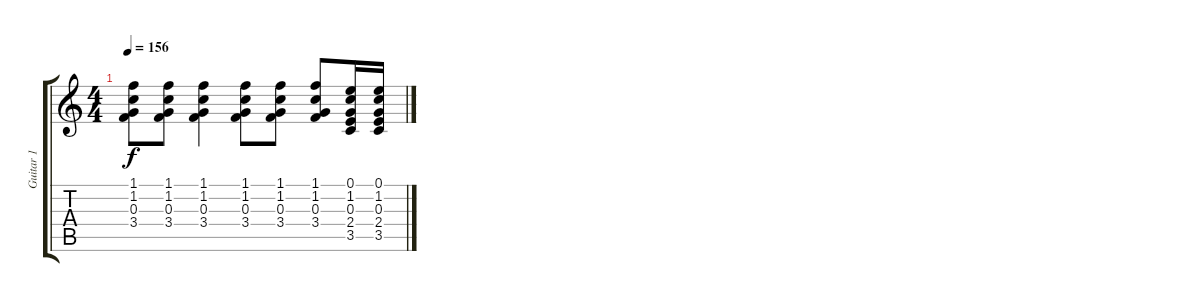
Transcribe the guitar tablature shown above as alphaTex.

\track ("Guitar 1" "Guitar 1") {instrument electricguitarclean}
\staff {score tabs}
\tuning (E4 B3 G3 D3 A2 E2) {hide}
\ts (4 4)
\tempo 156
\clef g2
\ks c
(1.1{t} 1.2{t} 0.3{t} 3.4{t}).8{dy f} (1.1 1.2 0.3 3.4).8 (1.1 1.2 0.3 3.4).4 (1.1 1.2 0.3 3.4).8 (1.1 1.2 0.3 3.4).8 (1.1 1.2 0.3 3.4).8 (0.1 1.2 0.3 2.4 3.5).16 (0.1 1.2 0.3 2.4 3.5).16
